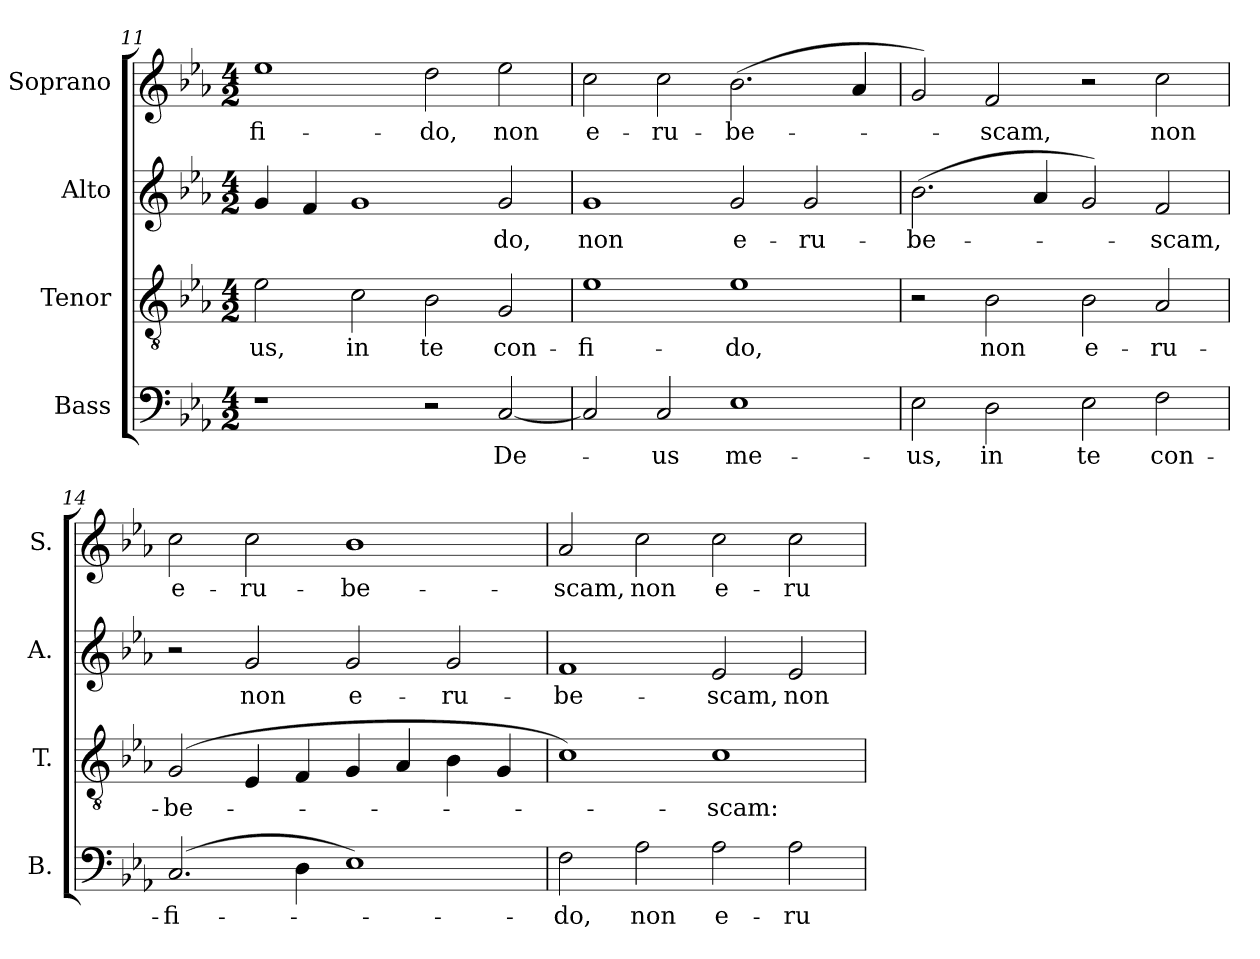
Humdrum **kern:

**kern	**text	**kern	**text	**kern	**text	**kern	**text
*part4	*part4	*part3	*part3	*part2	*part2	*part1	*part1
*staff4	*staff4	*staff3	*staff3	*staff2	*staff2	*staff1	*staff1
*I"Bass	*	*I"Tenor	*	*I"Alto	*	*I"Soprano	*
*I'B.	*	*I'T.	*	*I'A.	*	*I'S.	*
*clefF4	*	*clefGv2	*	*clefG2	*	*clefG2	*
*	*	*ITrd7c12	*	*	*	*	*
*k[b-e-a-]	*	*k[b-e-a-]	*	*k[b-e-a-]	*	*k[b-e-a-]	*
*E-:	*	*E-:	*	*E-:	*	*E-:	*
*M4/2	*	*M4/2	*	*M4/2	*	*M4/2	*
=11	=11	=11	=11	=11	=11	=11	=11
!	!	!	!LO:LY:b:color=#000000	!	!	!	!
!	!	!	!	!	!	!	!LO:LY:b:color=#000000
1r	.	2E-i\	-us,	4gi/	.	1ee-i	-fi-
.	.	.	.	4fi/	.	.	.
!	!	!	!LO:LY:b:color=#000000	!	!	!	!
.	.	2Ci\	in	1gi	.	.	.
!	!	!	!LO:LY:b:color=#000000	!	!	!	!
!	!	!	!	!	!	!	!LO:LY:b:color=#000000
2r	.	2BB-i\	te	.	.	2ddi\	-do,
!	!LO:LY:b:color=#000000	!	!	!	!	!	!
!	!	!	!LO:LY:b:color=#000000	!	!	!	!
!	!	!	!	!	!LO:LY:b:color=#000000	!	!
!	!	!	!	!	!	!	!LO:LY:b:color=#000000
[2Ci/	De-	2GGi/	con-	2gi/	-do,	2ee-i\	non
=12	=12	=12	=12	=12	=12	=12	=12
!	!	!	!LO:LY:b:color=#000000	!	!	!	!
!	!	!	!	!	!LO:LY:b:color=#000000	!	!
!	!	!	!	!	!	!	!LO:LY:b:color=#000000
2Ci/]	.	1E-i	-fi-	1gi	non	2cci\	e-
!	!LO:LY:b:color=#000000	!	!	!	!	!	!
!	!	!	!	!	!	!	!LO:LY:b:color=#000000
2Ci/	-us	.	.	.	.	2cci\	-ru-
!	!LO:LY:b:color=#000000	!	!	!	!	!	!
!	!	!	!LO:LY:b:color=#000000	!	!	!	!
!	!	!	!	!	!LO:LY:b:color=#000000	!	!
!	!	!	!	!	!	!	!LO:LY:b:color=#000000
1E-i	me-	1E-i	-do,	2gi/	e-	(2.b-i\	-be-
!	!	!	!	!	!LO:LY:b:color=#000000	!	!
.	.	.	.	2gi/	-ru-	.	.
.	.	.	.	.	.	4a-i/	.
=13	=13	=13	=13	=13	=13	=13	=13
!	!LO:LY:b:color=#000000	!	!	!	!	!	!
!	!	!	!	!	!LO:LY:b:color=#000000	!	!
2E-i\	-us,	2r	.	(2.b-i\	-be-	2gi/)	.
!	!LO:LY:b:color=#000000	!	!	!	!	!	!
!	!	!	!LO:LY:b:color=#000000	!	!	!	!
!	!	!	!	!	!	!	!LO:LY:b:color=#000000
2Di\	in	2BB-i\	non	.	.	2fi/	-scam,
.	.	.	.	4a-i/	.	.	.
!	!LO:LY:b:color=#000000	!	!	!	!	!	!
!	!	!	!LO:LY:b:color=#000000	!	!	!	!
2E-i\	te	2BB-i\	e-	2gi/)	.	2r	.
!	!LO:LY:b:color=#000000	!	!	!	!	!	!
!	!	!	!LO:LY:b:color=#000000	!	!	!	!
!	!	!	!	!	!LO:LY:b:color=#000000	!	!
!	!	!	!	!	!	!	!LO:LY:b:color=#000000
2Fi\	con-	2AA-i/	-ru-	2fi/	-scam,	2cci\	non
=14	=14	=14	=14	=14	=14	=14	=14
!	!LO:LY:b:color=#000000	!	!	!	!	!	!
!	!	!	!LO:LY:b:color=#000000	!	!	!	!
!	!	!	!	!	!	!	!LO:LY:b:color=#000000
(2.Ci/	-fi-	(2GGi/	-be-	2r	.	2cci\	e-
!	!	!	!	!	!LO:LY:b:color=#000000	!	!
!	!	!	!	!	!	!	!LO:LY:b:color=#000000
.	.	4EE-i/	.	2gi/	non	2cci\	-ru-
4Di\	.	4FFi/	.	.	.	.	.
!	!	!	!	!	!LO:LY:b:color=#000000	!	!
!	!	!	!	!	!	!	!LO:LY:b:color=#000000
1E-i)	.	4GGi/	.	2gi/	e-	1b-i	-be-
.	.	4AA-i/	.	.	.	.	.
!	!	!	!	!	!LO:LY:b:color=#000000	!	!
.	.	4BB-i\	.	2gi/	-ru-	.	.
.	.	4GGi/	.	.	.	.	.
!!LO:LB:g=z
=15	=15	=15	=15	=15	=15	=15	=15
!	!LO:LY:b:color=#000000	!	!	!	!	!	!
!	!	!	!	!	!LO:LY:b:color=#000000	!	!
!	!	!	!	!	!	!	!LO:LY:b:color=#000000
2Fi\	-do,	1Ci)	.	1fi	-be-	2a-i/	-scam,
!	!LO:LY:b:color=#000000	!	!	!	!	!	!
!	!	!	!	!	!	!	!LO:LY:b:color=#000000
2A-i\	non	.	.	.	.	2cci\	non
!	!LO:LY:b:color=#000000	!	!	!	!	!	!
!	!	!	!LO:LY:b:color=#000000	!	!	!	!
!	!	!	!	!	!LO:LY:b:color=#000000	!	!
!	!	!	!	!	!	!	!LO:LY:b:color=#000000
2A-i\	e-	1Ci	-scam:	2e-i/	-scam,	2cci\	e-
!	!LO:LY:b:color=#000000	!	!	!	!	!	!
!	!	!	!	!	!LO:LY:b:color=#000000	!	!
!	!	!	!	!	!	!	!LO:LY:b:color=#000000
2A-i\	-ru-	.	.	2e-i/	non	2cci\	-ru-
=	=	=	=	=	=	=	=
*-	*-	*-	*-	*-	*-	*-	*-
